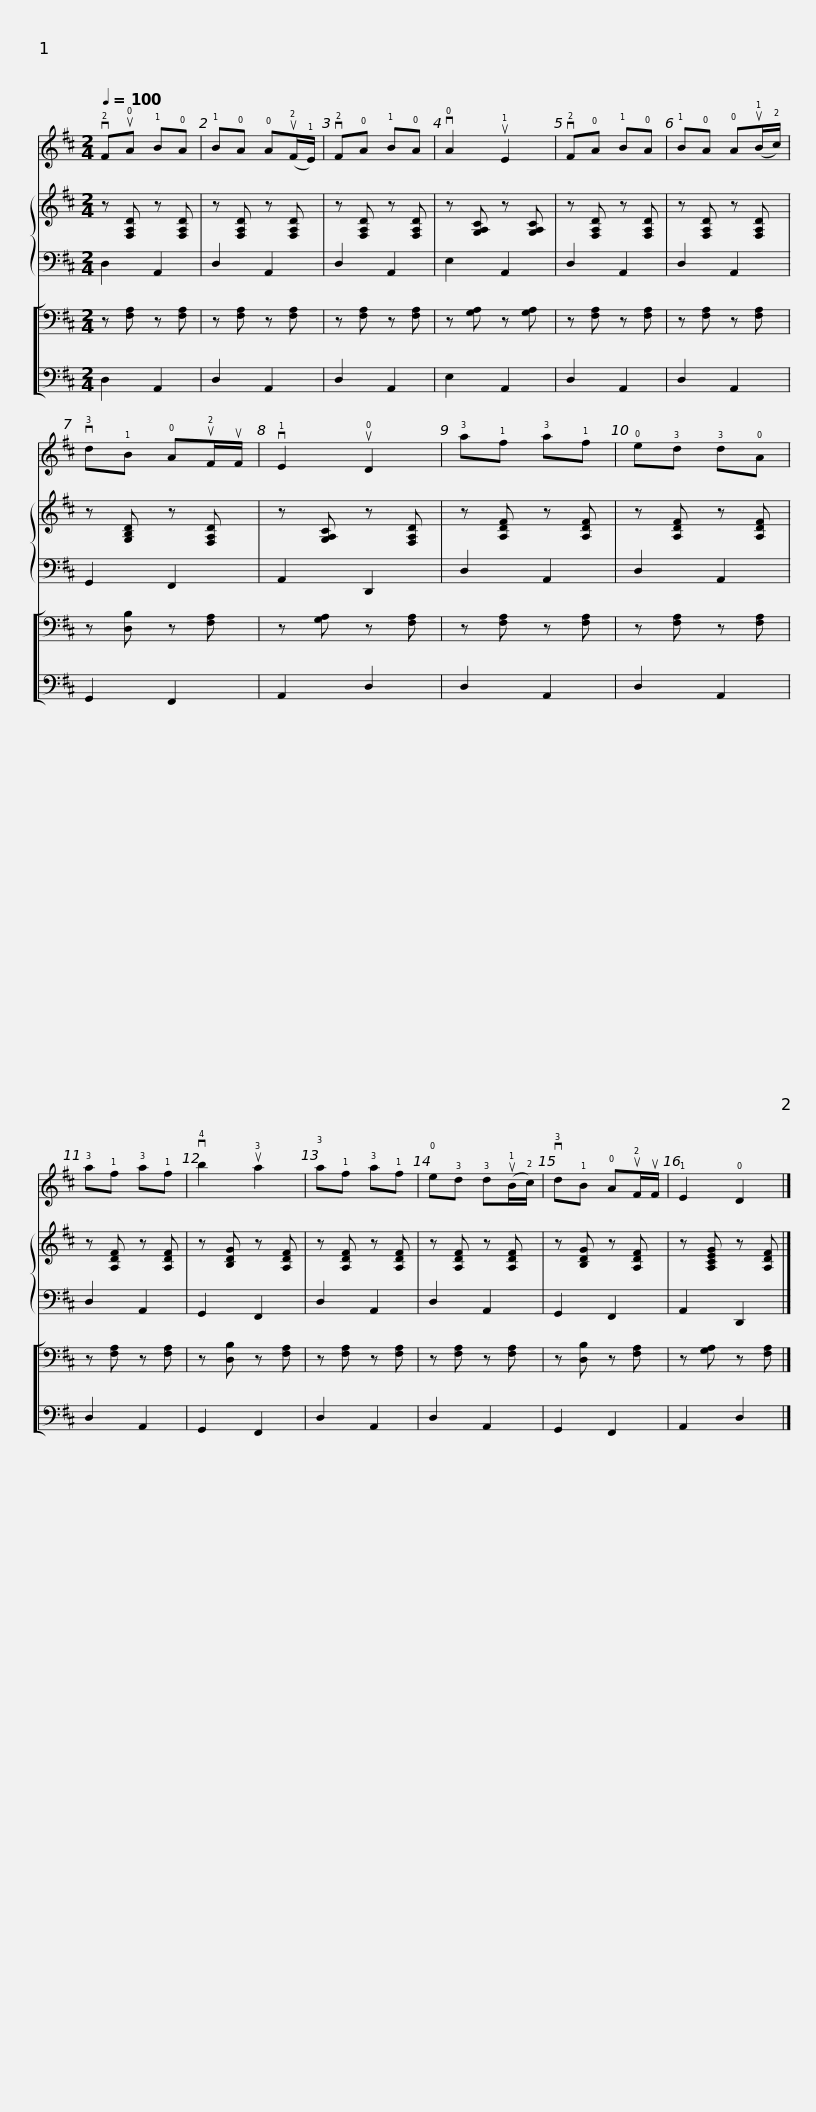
X:1
%%score 1 { 2 | 3 } [ 4 5 ]
L:1/8
Q:1/4=100
M:2/4
I:linebreak $
K:D
V:1 treble
V:2 treble
V:3 bass
V:4 bass
V:5 bass
V:1
 v!2!Fu!0!A !1!B!0!A | !1!B!0!A !0!A(u!2!F/!1!E/) | v!2!F!0!A !1!B!0!A | v!0!A2 u!1!E2 | v!2!F!0!A !1!B!0!A | %5
 !1!B!0!A !0!A(u!1!B/!2!c/) | v!3!d!1!B !0!Au!2!F/uF/ |$ v!1!E2 u!0!D2 | !3!a!1!f !3!a!1!f | !0!e!3!d !3!d!0!A | %10
 !3!a!1!f !3!a!1!f | v!4!b2 u!3!a2 | !3!a!1!f !3!a!1!f | !0!e!3!d !3!d(u!1!B/!2!c/) | v!3!d!1!B !0!Au!2!F/uF/ |$ %15
 !1!E2 !0!D2 |] %16
V:2
 z [F,A,D] z [F,A,D] | z [F,A,D] z [F,A,D] | z [F,A,D] z [F,A,D] | z [G,A,C] z [G,A,C] | z [F,A,D] z [F,A,D] | %5
 z [F,A,D] z [F,A,D] | z [G,B,D] z [F,A,D] |$ z [G,A,C] z [F,A,D] | z [A,DF] z [A,DF] | z [A,DF] z [A,DF] | %10
 z [A,DF] z [A,DF] | z [B,DG] z [A,DF] | z [A,DF] z [A,DF] | z [A,DF] z [A,DF] | z [B,DG] z [A,DF] |$ %15
 z [A,CEG] z [A,DF] |] %16
V:3
 D,2 A,,2 | D,2 A,,2 | D,2 A,,2 | E,2 A,,2 | D,2 A,,2 | %5
 D,2 A,,2 | G,,2 F,,2 |$ A,,2 D,,2 | D,2 A,,2 | D,2 A,,2 | %10
 D,2 A,,2 | G,,2 F,,2 | D,2 A,,2 | D,2 A,,2 | G,,2 F,,2 |$ %15
 A,,2 D,,2 |] %16
V:4
 z [F,A,] z [F,A,] | z [F,A,] z [F,A,] | z [F,A,] z [F,A,] | z [G,A,] z [G,A,] | z [F,A,] z [F,A,] | %5
 z [F,A,] z [F,A,] | z [D,B,] z [F,A,] |$ z [G,A,] z [F,A,] | z [F,A,] z [F,A,] | z [F,A,] z [F,A,] | %10
 z [F,A,] z [F,A,] | z [D,B,] z [F,A,] | z [F,A,] z [F,A,] | z [F,A,] z [F,A,] | z [D,B,] z [F,A,] |$ %15
 z [G,A,] z [F,A,] |] %16
V:5
 D,2 A,,2 | D,2 A,,2 | D,2 A,,2 | E,2 A,,2 | D,2 A,,2 | %5
 D,2 A,,2 | G,,2 F,,2 |$ A,,2 D,2 | D,2 A,,2 | D,2 A,,2 | %10
 D,2 A,,2 | G,,2 F,,2 | D,2 A,,2 | D,2 A,,2 | G,,2 F,,2 |$ %15
 A,,2 D,2 |] %16
